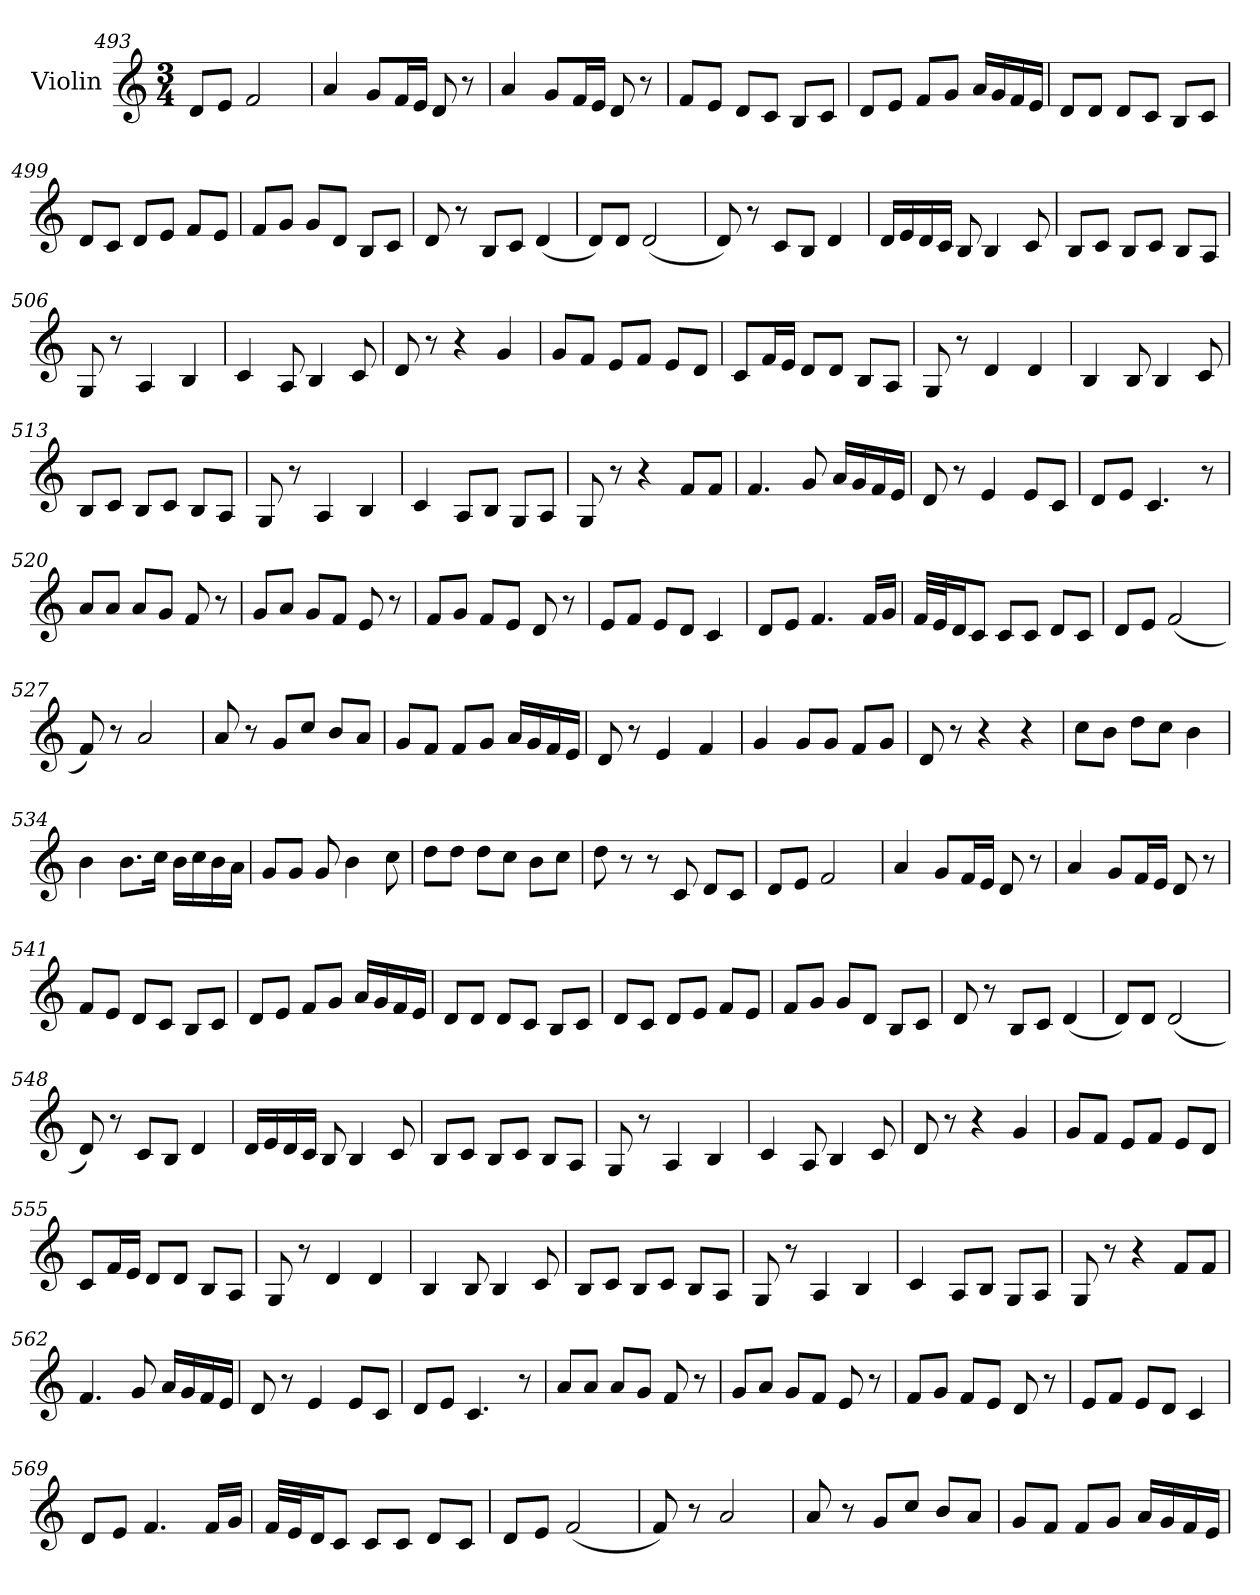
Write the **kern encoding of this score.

**kern
*part1
*staff1
*I"Violin
*clefG2
*k[]
*M3/4
=493
8d/L
8e/J
2f/
=494
4a/
8g/L
16f/L
16e/JJ
8d/
8r
=495
4a/
8g/L
16f/L
16e/JJ
8d/
8r
=496
8f/L
8e/J
8d/L
8c/J
8B/L
8c/J
=497
8d/L
8e/J
8f/L
8g/J
16a/LL
16g/
16f/
16e/JJ
!!LO:LB:g=z
=498
8d/L
8d/J
8d/L
8c/J
8B/L
8c/J
=499
8d/L
8c/J
8d/L
8e/J
8f/L
8e/J
=500
8f/L
8g/J
8g/L
8d/J
8B/L
8c/J
=501
8d/
8r
8B/L
8c/J
(<4d/
=502
8d/L)
8d/J
(<2d/
=503
8d/)
8r
8c/L
8B/J
4d/
!!LO:LB:g=z
=504
16d/LL
16e/
16d/
16c/JJ
8B/
4B/
8c/
=505
8B/L
8c/J
8B/L
8c/J
8B/L
8A/J
=506
8G/
8r
4A/
4B/
=507
4c/
8A/
4B/
8c/
=508
8d/
8r
4r
4g/
=509
8g/L
8f/J
8e/L
8f/J
8e/L
8d/J
!!LO:LB:g=z
=510
8c/L
16f/L
16e/JJ
8d/L
8d/J
8B/L
8A/J
=511
8G/
8r
4d/
4d/
=512
4B/
8B/
4B/
8c/
=513
8B/L
8c/J
8B/L
8c/J
8B/L
8A/J
=514
8G/
8r
4A/
4B/
=515
4c/
8A/L
8B/J
8G/L
8A/J
!!LO:PB:g=z
=516
8G/
8r
4r
8f/L
8f/J
=517
4.f/
8g/
16a/LL
16g/
16f/
16e/JJ
=518
8d/
8r
4e/
8e/L
8c/J
=519
8d/L
8e/J
4.c/
8r
=520
8a/L
8a/J
8a/L
8g/J
8f/
8r
=521
8g/L
8a/J
8g/L
8f/J
8e/
8r
!!LO:LB:g=z
=522
8f/L
8g/J
8f/L
8e/J
8d/
8r
=523
8e/L
8f/J
8e/L
8d/J
4c/
=524
8d/L
8e/J
4.f/
16f/LL
16g/JJ
=525
32f/LLL
32e/J
16d/J
8c/J
8c/L
8c/J
8d/L
8c/J
=526
8d/L
8e/J
(<2f/
=527
8f/)
8r
2a/
!!LO:LB:g=z
=528
8a/
8r
8g/L
8cc/J
8b/L
8a/J
=529
8g/L
8f/J
8f/L
8g/J
16a/LL
16g/
16f/
16e/JJ
=530
8d/
8r
4e/
4f/
=531
4g/
8g/L
8g/J
8f/L
8g/J
=532
8d/
8r
4r
4r
=533
8cc\L
8b\J
8dd\L
8cc\J
4b\
!!LO:LB:g=z
=534
4b\
8.b\L
16cc\Jk
16b\LL
16cc\
16b\
16a\JJ
=535
8g/L
8g/J
8g/
4b\
8cc\
=536
8dd\L
8dd\J
8dd\L
8cc\J
8b\L
8cc\J
=537
8dd\
8r
8r
8c/
8d/L
8c/J
=538
8d/L
8e/J
2f/
=539
4a/
8g/L
16f/L
16e/JJ
8d/
8r
!!LO:LB:g=z
=540
4a/
8g/L
16f/L
16e/JJ
8d/
8r
=541
8f/L
8e/J
8d/L
8c/J
8B/L
8c/J
=542
8d/L
8e/J
8f/L
8g/J
16a/LL
16g/
16f/
16e/JJ
=543
8d/L
8d/J
8d/L
8c/J
8B/L
8c/J
=544
8d/L
8c/J
8d/L
8e/J
8f/L
8e/J
=545
8f/L
8g/J
8g/L
8d/J
8B/L
8c/J
!!LO:LB:g=z
=546
8d/
8r
8B/L
8c/J
(<4d/
=547
8d/L)
8d/J
(<2d/
=548
8d/)
8r
8c/L
8B/J
4d/
=549
16d/LL
16e/
16d/
16c/JJ
8B/
4B/
8c/
=550
8B/L
8c/J
8B/L
8c/J
8B/L
8A/J
=551
8G/
8r
4A/
4B/
!!LO:LB:g=z
=552
4c/
8A/
4B/
8c/
=553
8d/
8r
4r
4g/
=554
8g/L
8f/J
8e/L
8f/J
8e/L
8d/J
=555
8c/L
16f/L
16e/JJ
8d/L
8d/J
8B/L
8A/J
=556
8G/
8r
4d/
4d/
=557
4B/
8B/
4B/
8c/
!!LO:LB:g=z
=558
8B/L
8c/J
8B/L
8c/J
8B/L
8A/J
=559
8G/
8r
4A/
4B/
=560
4c/
8A/L
8B/J
8G/L
8A/J
=561
8G/
8r
4r
8f/L
8f/J
=562
4.f/
8g/
16a/LL
16g/
16f/
16e/JJ
=563
8d/
8r
4e/
8e/L
8c/J
!!LO:PB:g=z
=564
8d/L
8e/J
4.c/
8r
=565
8a/L
8a/J
8a/L
8g/J
8f/
8r
=566
8g/L
8a/J
8g/L
8f/J
8e/
8r
=567
8f/L
8g/J
8f/L
8e/J
8d/
8r
=568
8e/L
8f/J
8e/L
8d/J
4c/
=569
8d/L
8e/J
4.f/
16f/LL
16g/JJ
!!LO:LB:g=z
=570
32f/LLL
32e/J
16d/J
8c/J
8c/L
8c/J
8d/L
8c/J
=571
8d/L
8e/J
(<2f/
=572
8f/)
8r
2a/
=573
8a/
8r
8g/L
8cc/J
8b/L
8a/J
=574
8g/L
8f/J
8f/L
8g/J
16a/LL
16g/
16f/
16e/JJ
=
*-
